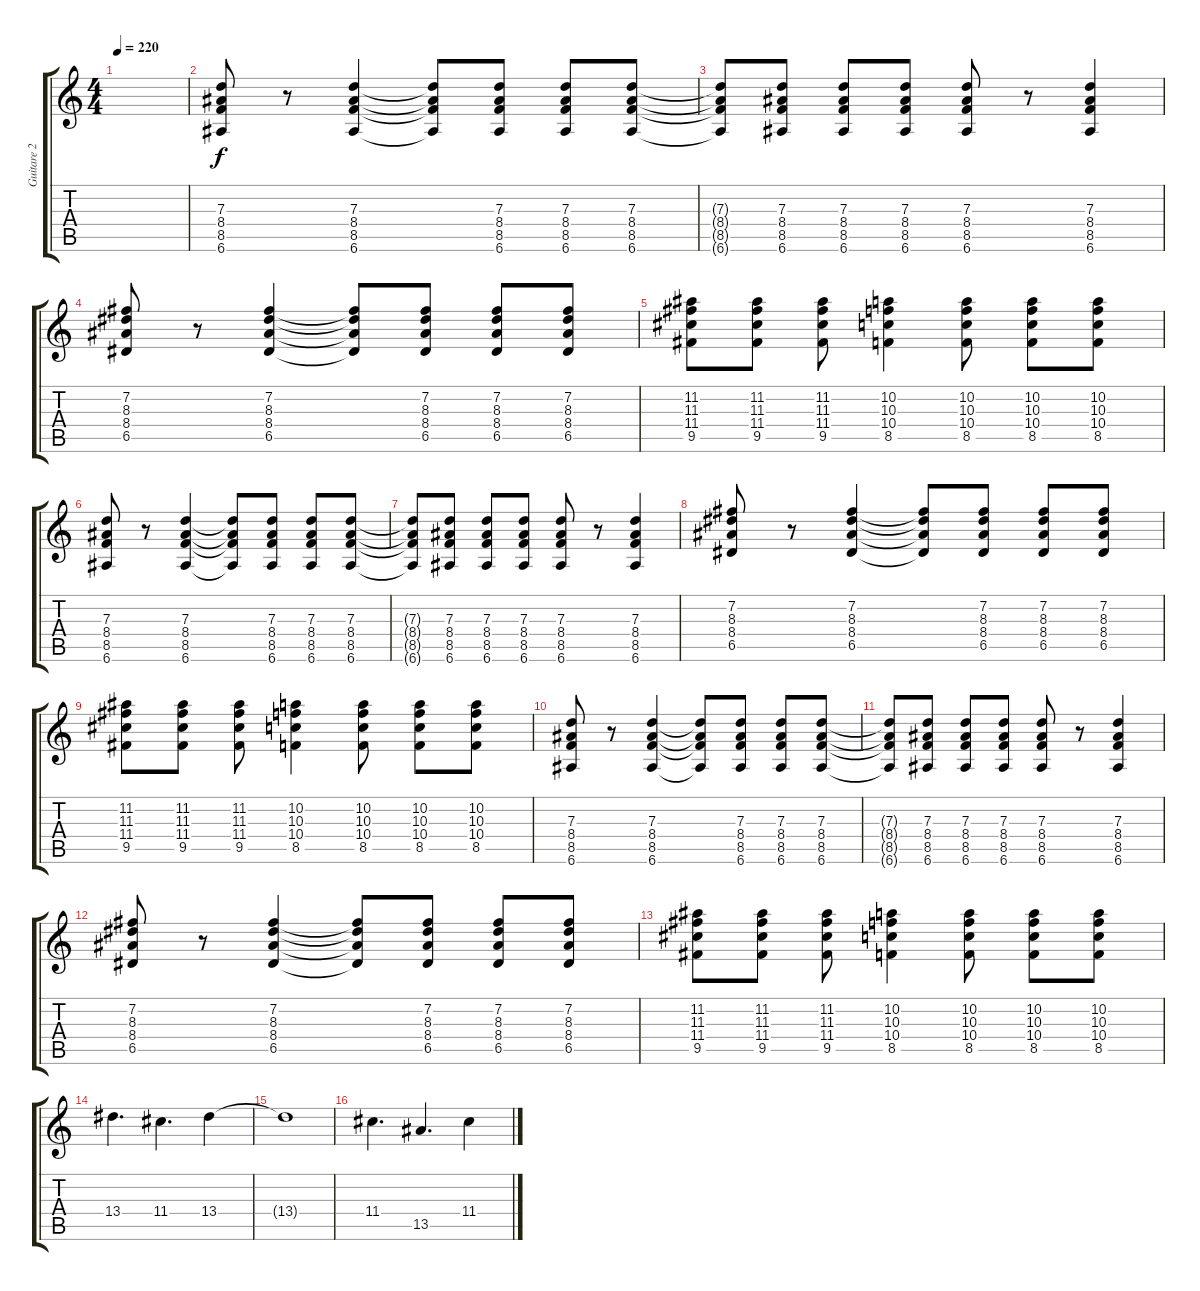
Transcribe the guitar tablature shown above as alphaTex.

\track ("Guitare 2" "Guitare 2") {instrument distortionguitar}
\staff {score tabs}
\tuning (E4 B3 G3 D3 A2 E2) {hide}
\ts (4 4)
\tempo 220
\clef g2
\ks c
|
(7.3 8.4 8.5 6.6).8 r.8 (7.3 8.4 8.5 6.6).4 (7.3{t} 8.4{t} 8.5{t} 6.6{t}).8 (7.3 8.4 8.5 6.6).8 (7.3 8.4 8.5 6.6).8 (7.3 8.4 8.5 6.6).8 |
(7.3{t} 8.4{t} 8.5{t} 6.6{t}).8 (7.3 8.4 8.5 6.6).8 (7.3 8.4 8.5 6.6).8 (7.3 8.4 8.5 6.6).8 (7.3 8.4 8.5 6.6).8 r.8 (7.3 8.4 8.5 6.6).4 |
(7.2 8.3 8.4 6.5).8 r.8 (7.2 8.3 8.4 6.5).4 (7.2{t} 8.3{t} 8.4{t} 6.5{t}).8 (7.2 8.3 8.4 6.5).8 (7.2 8.3 8.4 6.5).8 (7.2 8.3 8.4 6.5).8 |
(11.2 11.3 11.4 9.5).8 (11.2 11.3 11.4 9.5).8 (11.2 11.3 11.4 9.5).8 (10.2 10.3 10.4 8.5).4 (10.2 10.3 10.4 8.5).8 (10.2 10.3 10.4 8.5).8 (10.2 10.3 10.4 8.5).8 |
(7.3 8.4 8.5 6.6).8 r.8 (7.3 8.4 8.5 6.6).4 (7.3{t} 8.4{t} 8.5{t} 6.6{t}).8 (7.3 8.4 8.5 6.6).8 (7.3 8.4 8.5 6.6).8 (7.3 8.4 8.5 6.6).8 |
(7.3{t} 8.4{t} 8.5{t} 6.6{t}).8 (7.3 8.4 8.5 6.6).8 (7.3 8.4 8.5 6.6).8 (7.3 8.4 8.5 6.6).8 (7.3 8.4 8.5 6.6).8 r.8 (7.3 8.4 8.5 6.6).4 |
(7.2 8.3 8.4 6.5).8 r.8 (7.2 8.3 8.4 6.5).4 (7.2{t} 8.3{t} 8.4{t} 6.5{t}).8 (7.2 8.3 8.4 6.5).8 (7.2 8.3 8.4 6.5).8 (7.2 8.3 8.4 6.5).8 |
(11.2 11.3 11.4 9.5).8 (11.2 11.3 11.4 9.5).8 (11.2 11.3 11.4 9.5).8 (10.2 10.3 10.4 8.5).4 (10.2 10.3 10.4 8.5).8 (10.2 10.3 10.4 8.5).8 (10.2 10.3 10.4 8.5).8 |
(7.3 8.4 8.5 6.6).8 r.8 (7.3 8.4 8.5 6.6).4 (7.3{t} 8.4{t} 8.5{t} 6.6{t}).8 (7.3 8.4 8.5 6.6).8 (7.3 8.4 8.5 6.6).8 (7.3 8.4 8.5 6.6).8 |
(7.3{t} 8.4{t} 8.5{t} 6.6{t}).8 (7.3 8.4 8.5 6.6).8 (7.3 8.4 8.5 6.6).8 (7.3 8.4 8.5 6.6).8 (7.3 8.4 8.5 6.6).8 r.8 (7.3 8.4 8.5 6.6).4 |
(7.2 8.3 8.4 6.5).8 r.8 (7.2 8.3 8.4 6.5).4 (7.2{t} 8.3{t} 8.4{t} 6.5{t}).8 (7.2 8.3 8.4 6.5).8 (7.2 8.3 8.4 6.5).8 (7.2 8.3 8.4 6.5).8 |
(11.2 11.3 11.4 9.5).8 (11.2 11.3 11.4 9.5).8 (11.2 11.3 11.4 9.5).8 (10.2 10.3 10.4 8.5).4 (10.2 10.3 10.4 8.5).8 (10.2 10.3 10.4 8.5).8 (10.2 10.3 10.4 8.5).8 |
13.4.4{d} 11.4.4{d} 13.4.4 |
13.4{t}.1 |
11.4.4{d} 13.5.4{d} 11.4.4
